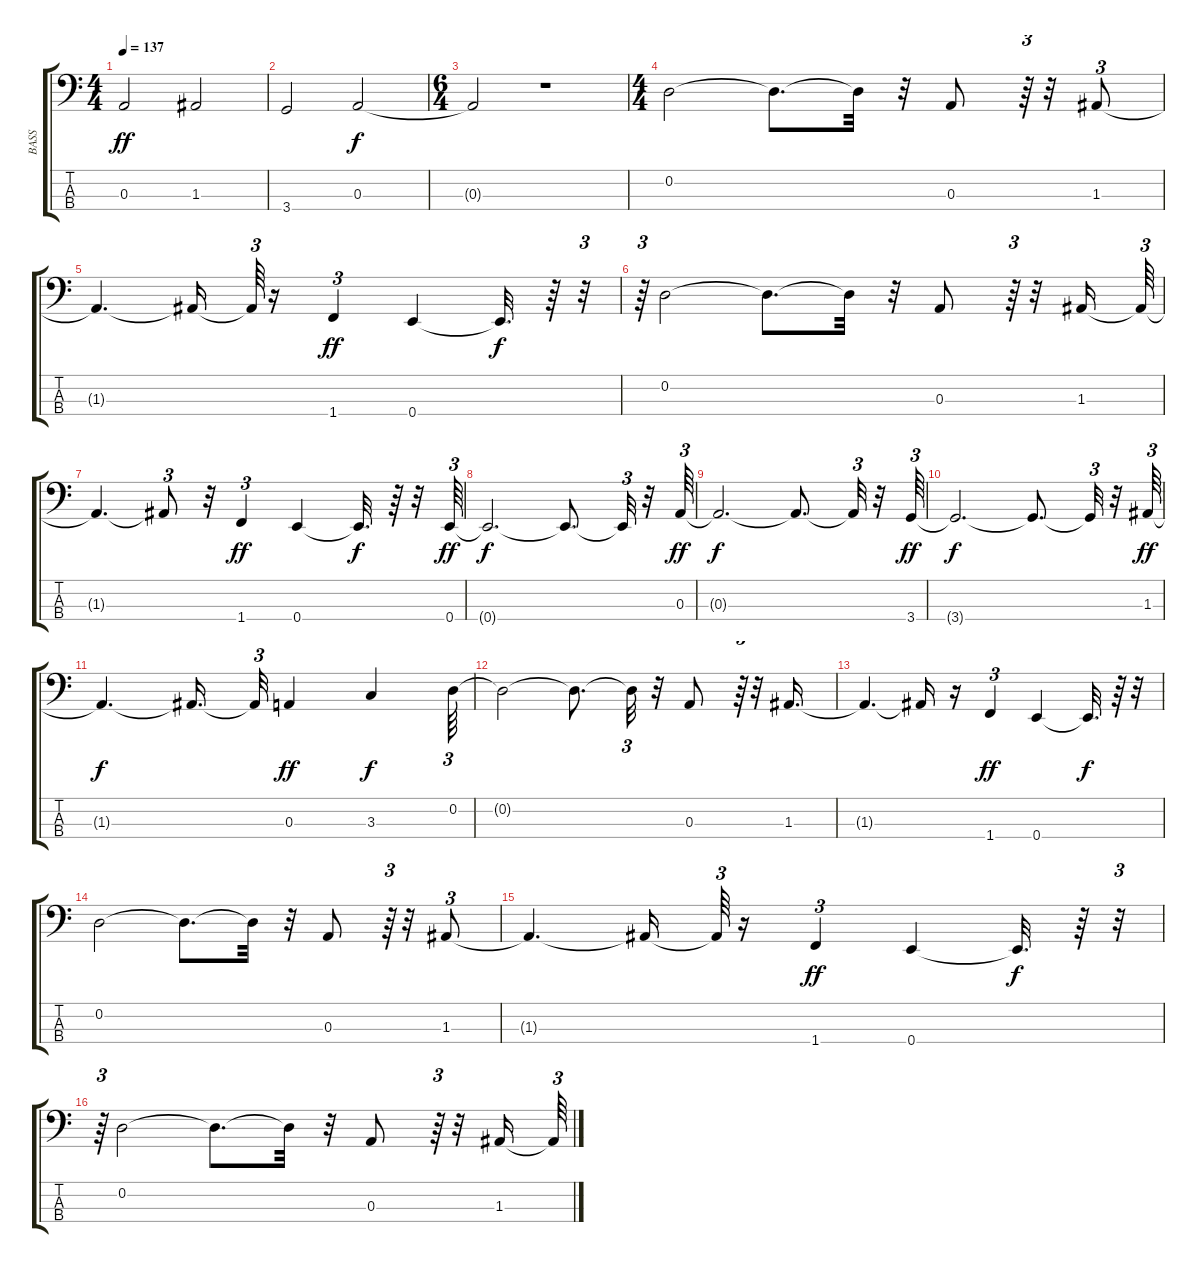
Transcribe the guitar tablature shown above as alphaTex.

\track ("BASS" "BASS") {instrument electricbassfinger}
\staff {score tabs}
\tuning (G2 D2 A1 E1) {hide}
\ts (4 4)
\tempo 137
\clef f4
\ks c
0.3.2{dy ff} 1.3.2 |
3.4.2 0.3.2{dy f} |
\ts (6 4)
0.3{t}.2 r.1 |
\ts (4 4)
0.2.2 0.2{t}.8{d} 0.2{t}.32 r.32 0.3.8 r.64{tu (3 2)} r.32 1.3.8{tu (3 2)} |
1.3{t}.4{d} 1.3{t}.16 1.3{t}.64{tu (3 2)} r.16 1.4.4{tu (3 2) dy ff} 0.4.4 0.4{t}.32{d dy f} r.64 r.32{tu (3 2)} |
r.64{tu (3 2)} 0.2.2 0.2{t}.8{d} 0.2{t}.32 r.32 0.3.8 r.64{tu (3 2)} r.32 1.3.16 1.3{t}.64{tu (3 2)} |
1.3{t}.4{d} 1.3{t}.8{tu (3 2)} r.32 1.4.4{tu (3 2) dy ff} 0.4.4 0.4{t}.32{d dy f} r.64 r.32 0.4.64{tu (3 2) dy ff} |
0.4{t}.2{d dy f} 0.4{t}.8{d} 0.4{t}.32{tu (3 2)} r.32 0.3.64{tu (3 2) dy ff} |
0.3{t}.2{d dy f} 0.3{t}.8{d} 0.3{t}.32{tu (3 2)} r.32 3.4.64{tu (3 2) dy ff} |
3.4{t}.2{d dy f} 3.4{t}.8{d} 3.4{t}.32{tu (3 2)} r.32 1.3.64{tu (3 2) dy ff} |
1.3{t}.4{d dy f} 1.3{t}.16{d} 1.3{t}.32{tu (3 2)} 0.3.4{dy ff} 3.3.4{dy f} 0.2.64{tu (3 2)} |
0.2{t}.2 0.2{t}.8{d} 0.2{t}.32{tu (3 2)} r.32 0.3.8 r.64{tu (3 2)} r.32 1.3.16{d} |
1.3{t}.4{d} 1.3{t}.16 r.16 1.4.4{tu (3 2) dy ff} 0.4.4 0.4{t}.32{d dy f} r.64 r.32 |
0.2.2 0.2{t}.8{d} 0.2{t}.32 r.32 0.3.8 r.64{tu (3 2)} r.32 1.3.8{tu (3 2)} |
1.3{t}.4{d} 1.3{t}.16 1.3{t}.64{tu (3 2)} r.16 1.4.4{tu (3 2) dy ff} 0.4.4 0.4{t}.32{d dy f} r.64 r.32{tu (3 2)} |
r.64{tu (3 2)} 0.2.2 0.2{t}.8{d} 0.2{t}.32 r.32 0.3.8 r.64{tu (3 2)} r.32 1.3.16 1.3{t}.64{tu (3 2)}
